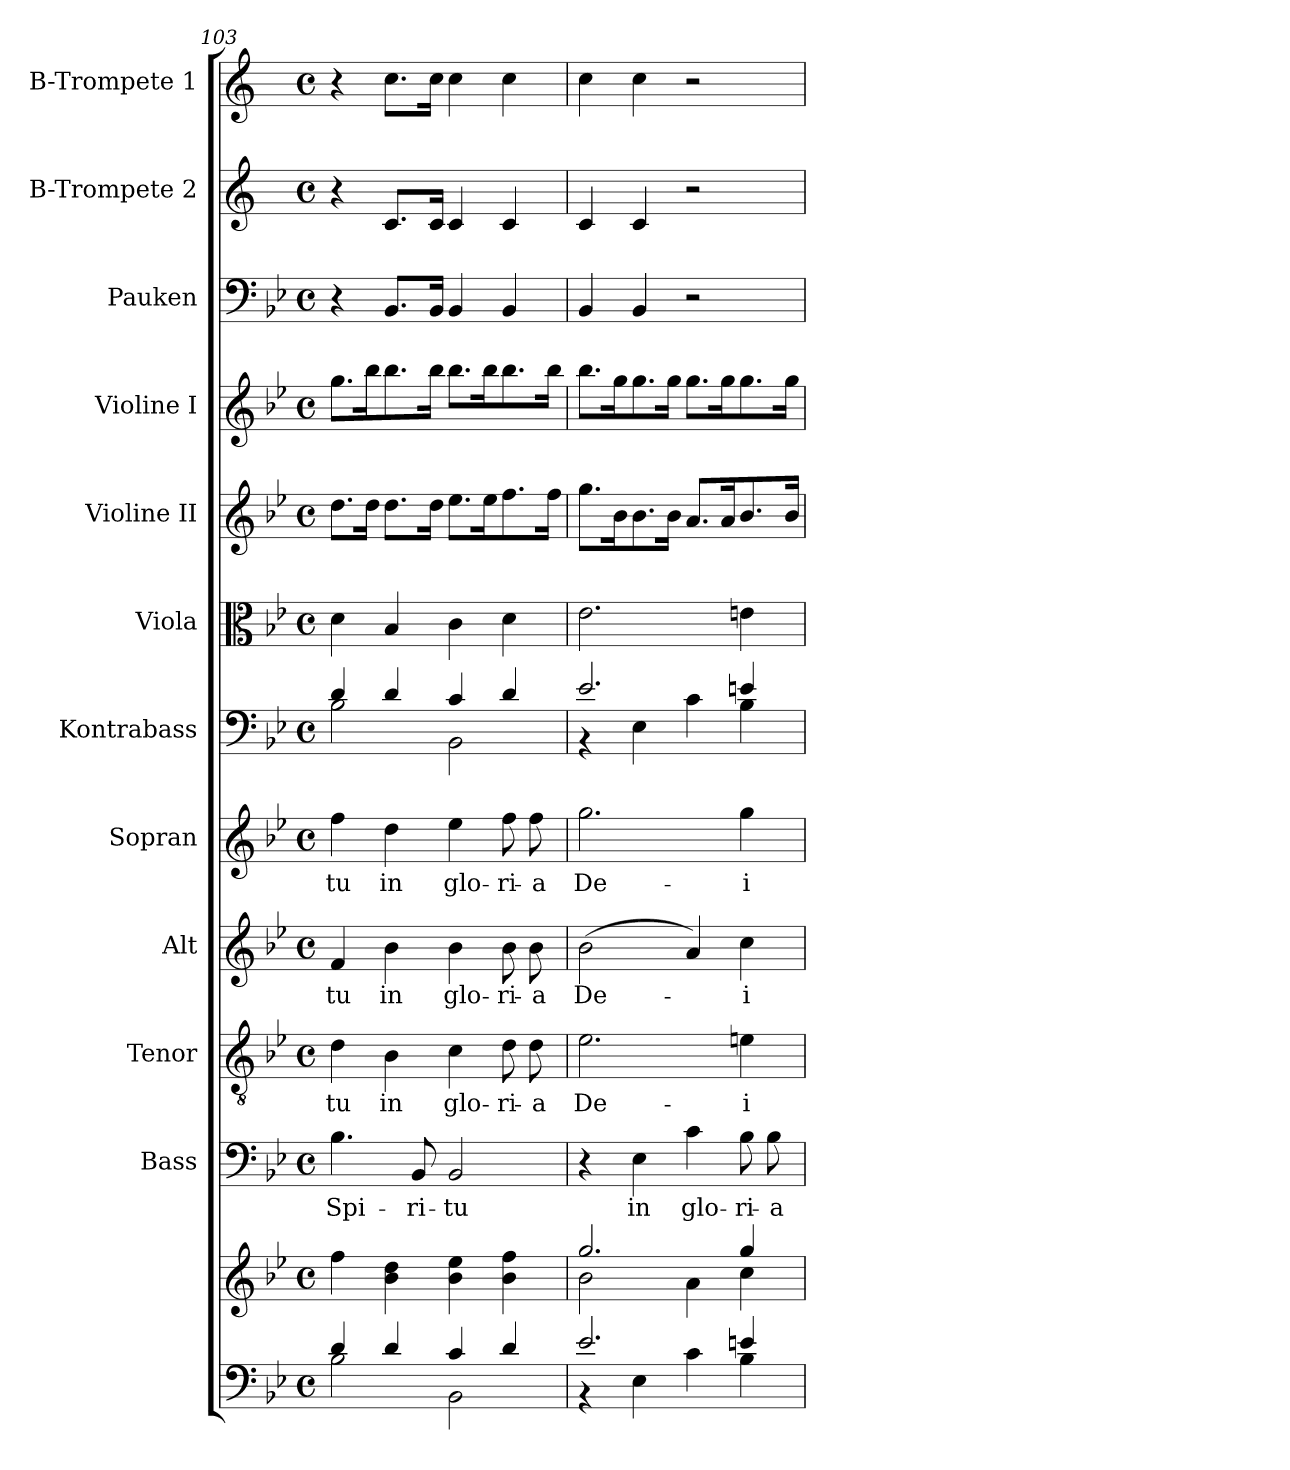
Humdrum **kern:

**kern	**kern	**kern	**text	**kern	**text	**kern	**text	**kern	**text	**kern	**kern	**kern	**kern	**kern	**kern	**kern
*part12	*part12	*part11	*part11	*part10	*part10	*part9	*part9	*part8	*part8	*part7	*part6	*part5	*part4	*part3	*part2	*part1
*staff13	*staff12	*staff11	*staff11	*staff10	*staff10	*staff9	*staff9	*staff8	*staff8	*staff7	*staff6	*staff5	*staff4	*staff3	*staff2	*staff1
*	*	*I"Bass	*	*I"Tenor	*	*I"Alt	*	*I"Sopran	*	*I"Kontrabass	*I"Viola	*I"Violine II	*I"Violine I	*I"Pauken	*I"B-Trompete 2	*I"B-Trompete 1
*	*	*I'B.	*	*I'T.	*	*I'A.	*	*I'S.	*	*I'Kb.	*I'Vla.	*I'Vl. II	*I'Vl. I	*I'Pk.	*I'B Trp. 2	*I'B Trp. 1
*clefF4	*clefG2	*clefF4	*	*clefGv2	*	*clefG2	*	*clefG2	*	*clefF4	*clefC3	*clefG2	*clefG2	*clefF4	*clefG2	*clefG2
*	*	*	*	*	*	*	*	*	*	*ITrd7c12	*	*	*	*	*ITrd1c2	*ITrd1c2
*k[b-e-]	*k[b-e-]	*k[b-e-]	*	*k[b-e-]	*	*k[b-e-]	*	*k[b-e-]	*	*k[b-e-]	*k[b-e-]	*k[b-e-]	*k[b-e-]	*k[b-e-]	*k[b-e-]	*k[b-e-]
*B-:	*B-:	*B-:	*	*B-:	*	*B-:	*	*B-:	*	*B-:	*B-:	*B-:	*B-:	*B-:	*B-:	*B-:
*M4/4	*M4/4	*M4/4	*	*M4/4	*	*M4/4	*	*M4/4	*	*M4/4	*M4/4	*M4/4	*M4/4	*M4/4	*M4/4	*M4/4
*met(c)	*met(c)	*met(c)	*	*met(c)	*	*met(c)	*	*met(c)	*	*met(c)	*met(c)	*met(c)	*met(c)	*met(c)	*met(c)	*met(c)
=103	=103	=103	=103	=103	=103	=103	=103	=103	=103	=103	=103	=103	=103	=103	=103	=103
*^	*	*	*	*	*	*	*	*	*	*	*	*	*	*	*	*
!	!	!	!	!LO:LY:b	!	!LO:LY:b	!	!LO:LY:b	!	!LO:LY:b	!	!	!	!	!	!	!
*	*	*	*	*	*	*	*	*	*	*	*^	*	*	*	*	*	*
4d/	2B-\	4ff\	4.B-\	Spi-	4d\	-tu	4f/	-tu	4ff\	-tu	4D/	2BB-\	4d\	8.dd\L	8.gg\L	4r	4r	4r
.	.	.	.	.	.	.	.	.	.	.	.	.	.	16dd\Jk	16bb-\k	.	.	.
!	!	!	!	!	!	!LO:LY:b	!	!LO:LY:b	!	!LO:LY:b	!	!	!	!	!	!	!	!
4d/	.	4b-\ 4dd\	.	.	4B-\	in	4b-\	in	4dd\	in	4D/	.	4B-/	8.dd\L	8.bb-\	8.BB-/L	8.B-/L	8.b-\L
!	!	!	!	!LO:LY:b	!	!	!	!	!	!	!	!	!	!	!	!	!	!
.	.	.	8BB-/	-ri-	.	.	.	.	.	.	.	.	.	.	.	.	.	.
.	.	.	.	.	.	.	.	.	.	.	.	.	.	16dd\Jk	16bb-\Jk	16BB-/Jk	16B-/Jk	16b-\Jk
!	!	!	!	!LO:LY:b	!	!LO:LY:b	!	!LO:LY:b	!	!LO:LY:b	!	!	!	!	!	!	!	!
4c/	2BB-\	4b-\ 4ee-\	2BB-/	-tu	4c\	glo-	4b-\	glo-	4ee-\	glo-	4C/	2BBB-\	4c\	8.ee-\L	8.bb-\L	4BB-/	4B-/	4b-\
.	.	.	.	.	.	.	.	.	.	.	.	.	.	16ee-\k	16bb-\k	.	.	.
!	!	!	!	!	!	!LO:LY:b	!	!LO:LY:b	!	!LO:LY:b	!	!	!	!	!	!	!	!
4d/	.	4b-\ 4ff\	.	.	8d\	-ri-	8b-\	-ri-	8ff\	-ri-	4D/	.	4d\	8.ff\	8.bb-\	4BB-/	4B-/	4b-\
!	!	!	!	!	!	!LO:LY:b	!	!LO:LY:b	!	!LO:LY:b	!	!	!	!	!	!	!	!
.	.	.	.	.	8d\	-a	8b-\	-a	8ff\	-a	.	.	.	.	.	.	.	.
.	.	.	.	.	.	.	.	.	.	.	.	.	.	16ff\Jk	16bb-\Jk	.	.	.
!!LO:PB:g=z
=104	=104	=104	=104	=104	=104	=104	=104	=104	=104	=104	=104	=104	=104	=104	=104	=104	=104	=104
*	*	*^	*	*	*	*	*	*	*	*	*	*	*	*	*	*	*	*
!	!	!	!	!	!	!	!LO:LY:b	!	!LO:LY:b	!	!LO:LY:b	!	!	!	!	!	!	!	!
2.e-/	4r	2.gg/	2b-\	4r	.	2.e-\	De-	(>2b-\	De-	2.gg\	De-	2.E-/	4r	2.e-\	8.gg\L	8.bb-\L	4BB-/	4B-/	4b-\
.	.	.	.	.	.	.	.	.	.	.	.	.	.	.	16b-\k	16gg\k	.	.	.
!	!	!	!	!	!LO:LY:b	!	!	!	!	!	!	!	!	!	!	!	!	!	!
.	4E-\	.	.	4E-\	in	.	.	.	.	.	.	.	4EE-\	.	8.b-\	8.gg\	4BB-/	4B-/	4b-\
.	.	.	.	.	.	.	.	.	.	.	.	.	.	.	16b-\Jk	16gg\Jk	.	.	.
!	!	!	!	!	!LO:LY:b	!	!	!	!	!	!	!	!	!	!	!	!	!	!
.	4c\	.	4a\	4c\	glo-	.	.	4a/)	.	.	.	.	4C\	.	8.a/L	8.gg\L	2r	2r	2r
.	.	.	.	.	.	.	.	.	.	.	.	.	.	.	16a/k	16gg\k	.	.	.
!	!	!	!	!	!LO:LY:b	!	!LO:LY:b	!	!LO:LY:b	!	!LO:LY:b	!	!	!	!	!	!	!	!
4en/	4B-\	4gg/	4cc\	8B-\	-ri-	4en\	-i	4cc\	-i	4gg\	-i	4En/	4BB-\	4en\	8.b-/	8.gg\	.	.	.
!	!	!	!	!	!LO:LY:b	!	!	!	!	!	!	!	!	!	!	!	!	!	!
.	.	.	.	8B-\	-a	.	.	.	.	.	.	.	.	.	.	.	.	.	.
.	.	.	.	.	.	.	.	.	.	.	.	.	.	.	16b-/Jk	16gg\Jk	.	.	.
*v	*v	*	*	*	*	*	*	*	*	*	*	*v	*v	*	*	*	*	*	*
*	*v	*v	*	*	*	*	*	*	*	*	*	*	*	*	*	*	*
=	=	=	=	=	=	=	=	=	=	=	=	=	=	=	=	=
*-	*-	*-	*-	*-	*-	*-	*-	*-	*-	*-	*-	*-	*-	*-	*-	*-
